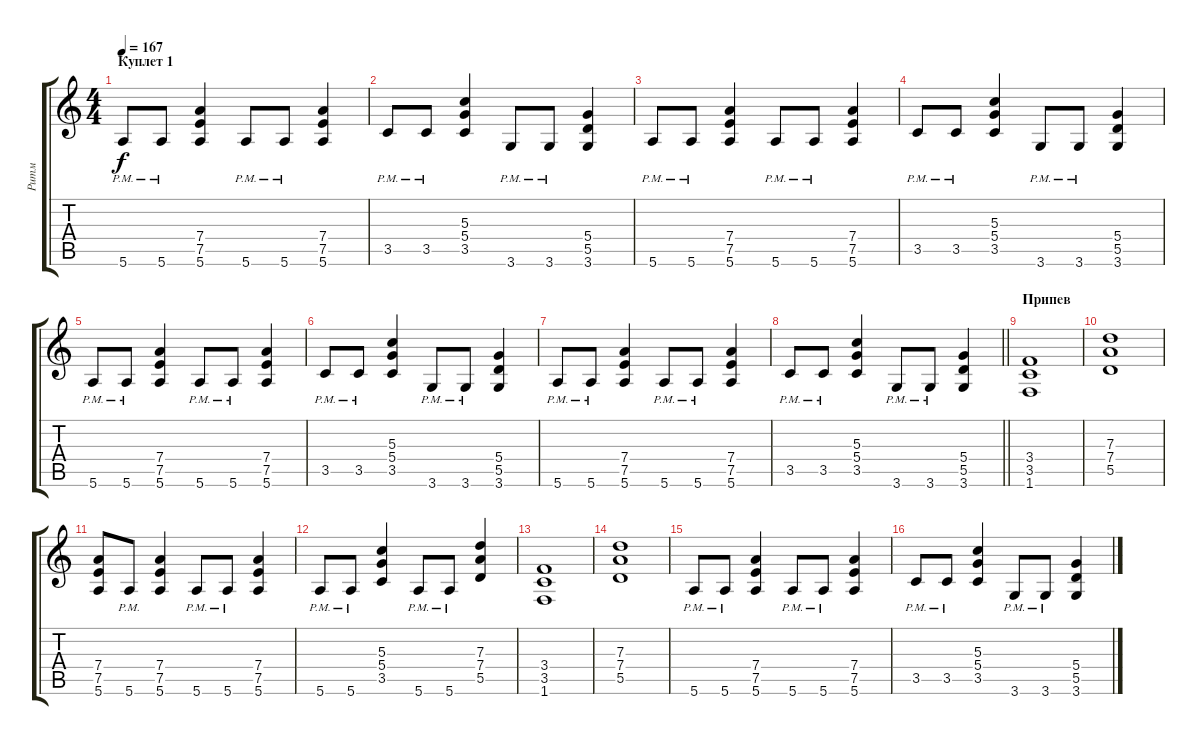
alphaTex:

\track ("Ритм" "Ритм") {instrument distortionguitar}
\staff {score tabs}
\tuning (E4 B3 G3 D3 A2 E2) {hide}
\ts (4 4)
\section ("" "Куплет 1")
\tempo 167
\clef g2
\ks c
5.6{pm}.8{dy f} 5.6{pm}.8 (7.4 7.5 5.6).4 5.6{pm}.8 5.6{pm}.8 (7.4 7.5 5.6).4 |
3.5{pm}.8 3.5{pm}.8 (5.3 5.4 3.5).4 3.6{pm}.8 3.6{pm}.8 (5.4 5.5 3.6).4 |
5.6{pm}.8 5.6{pm}.8 (7.4 7.5 5.6).4 5.6{pm}.8 5.6{pm}.8 (7.4 7.5 5.6).4 |
3.5{pm}.8 3.5{pm}.8 (5.3 5.4 3.5).4 3.6{pm}.8 3.6{pm}.8 (5.4 5.5 3.6).4 |
5.6{pm}.8 5.6{pm}.8 (7.4 7.5 5.6).4 5.6{pm}.8 5.6{pm}.8 (7.4 7.5 5.6).4 |
3.5{pm}.8 3.5{pm}.8 (5.3 5.4 3.5).4 3.6{pm}.8 3.6{pm}.8 (5.4 5.5 3.6).4 |
5.6{pm}.8 5.6{pm}.8 (7.4 7.5 5.6).4 5.6{pm}.8 5.6{pm}.8 (7.4 7.5 5.6).4 |
\barLineRight lightlight
3.5{pm}.8 3.5{pm}.8 (5.3 5.4 3.5).4 3.6{pm}.8 3.6{pm}.8 (5.4 5.5 3.6).4 |
\section ("" "Припев")
(3.4 3.5 1.6).1 |
(7.3 7.4 5.5).1 |
(7.4 7.5 5.6).8 5.6{pm}.8 (7.4 7.5 5.6).4 5.6{pm}.8 5.6{pm}.8 (7.4 7.5 5.6).4 |
5.6{pm}.8 5.6{pm}.8 (5.3 5.4 3.5).4 5.6{pm}.8 5.6{pm}.8 (7.3 7.4 5.5).4 |
(3.4 3.5 1.6).1 |
(7.3 7.4 5.5).1 |
5.6{pm}.8 5.6{pm}.8 (7.4 7.5 5.6).4 5.6{pm}.8 5.6{pm}.8 (7.4 7.5 5.6).4 |
3.5{pm}.8 3.5{pm}.8 (5.3 5.4 3.5).4 3.6{pm}.8 3.6{pm}.8 (5.4 5.5 3.6).4
